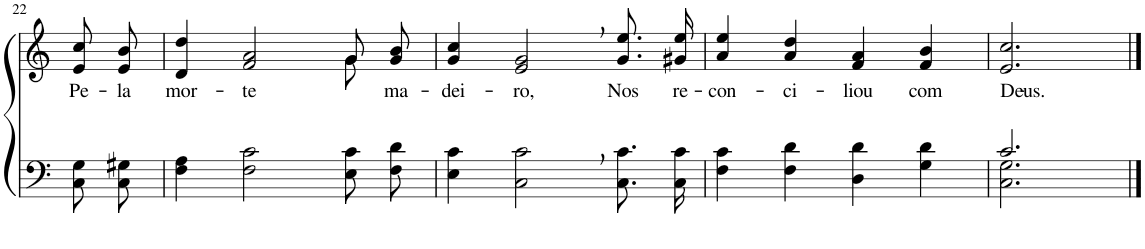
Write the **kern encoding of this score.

**kern	**kern	**text
*part2	*part1	*part1
*staff2	*staff1	*staff1
*I"Parte III e IV	*I"Parte I e II	*
!!LO:PB:g=z
*clefF4	*clefG2	*
*k[]	*k[]	*
*M4/4	*M4/4	*
=22	=22	=22
!	!	!LO:LY:b
8C\ 8G\L	8e/ 8cc/L	Pe-
!	!	!LO:LY:b
8C\ 8G#X\J	8e/ 8b/J	-la
=23	=23	=23
!	!	!LO:LY:b
*	*^	*
4F\ 4A\	4d/ 4dd/	2.ryy	-mor-
!	!	!	!LO:LY:b
2F\ 2c\	2f/ 2a/	.	-te
8E\ 8c\L	8g/L	8g\	.
!	!	!	!LO:LY:b
8F\ 8d\J	8g/ 8b/J	8ryy	ma-
=24	=24	=24	=24
!	!	!	!LO:LY:b
*	*v	*v	*
4E\ 4c\	4g/ 4cc/	-dei-
!	!	!LO:LY:b
2C\, 2c\,	2e/, 2g/,	-ro,
!	!	!LO:LY:b
8.C\ 8.c\L	8.g\ 8.ee\L	Nos
!	!	!LO:LY:b
16C\ 16c\Jk	16g#X\ 16ee\Jk	re-
=25	=25	=25
!	!	!LO:LY:b
4F\ 4c\	4a/ 4ee/	-con-
!	!	!LO:LY:b
4F\ 4d\	4a/ 4dd/	-ci-
!	!	!LO:LY:b
4D\ 4d\	4f/ 4a/	-liou
!	!	!LO:LY:b
4G\ 4d\	4f/ 4b/	com
=26	=26	=26
*^	*	*
!	!	!	!LO:LY:b
2.c/	2.C\ 2.G\	2.e/ 2.cc/	Deus.-
*v	*v	*	*
==	==	==
*-	*-	*-
